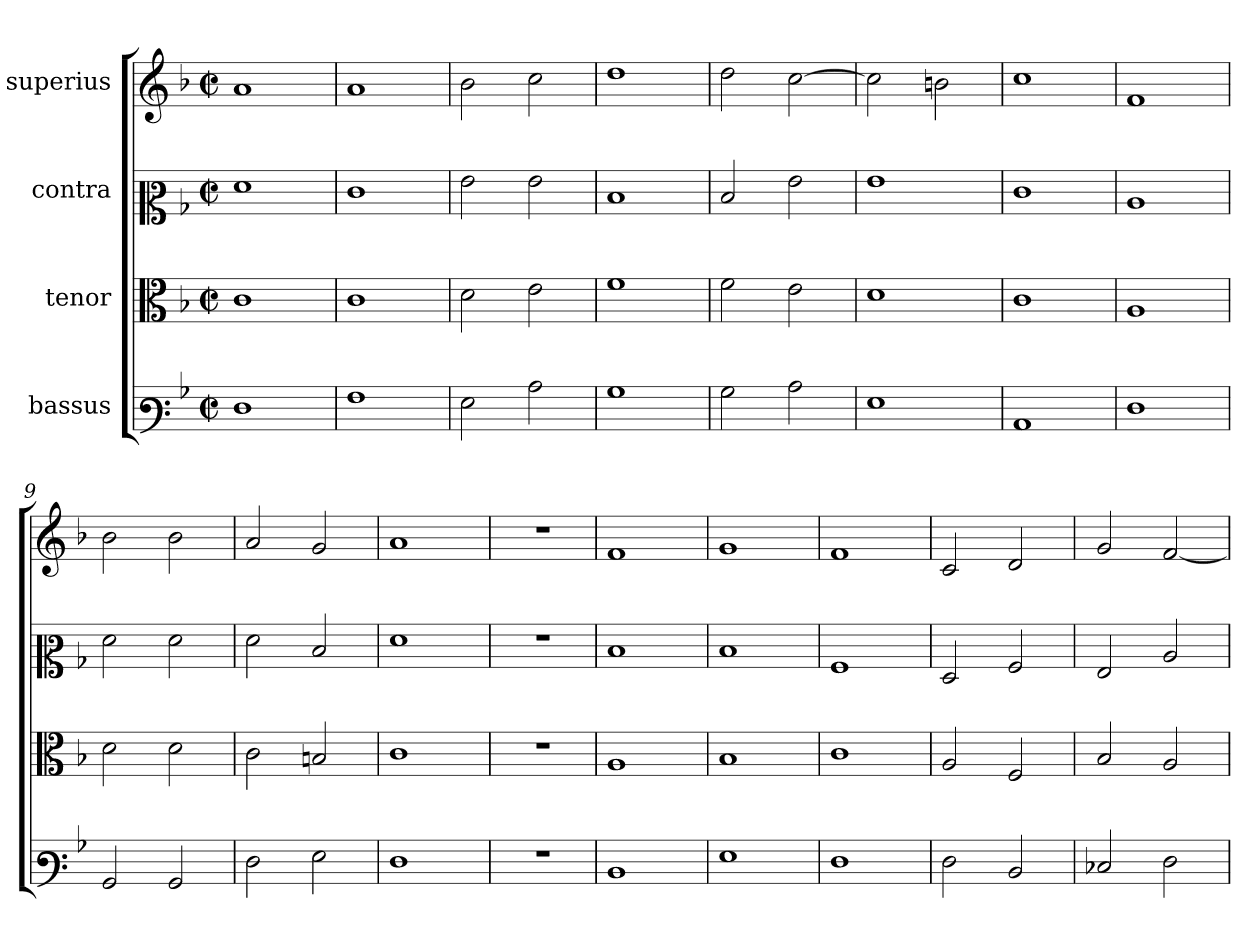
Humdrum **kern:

**kern	**kern	**kern	**kern
*part4	*part3	*part2	*part1
*staff4	*staff3	*staff2	*staff1
*I"bassus	*I"tenor	*I"contra	*I"superius
*clefF3	*clefC3	*clefC2	*clefG2
*k[b-]	*k[b-]	*k[b-]	*k[b-]
*M2/2	*M2/2	*M2/2	*M2/2
*met(c|)	*met(c|)	*met(c|)	*met(c|)
=1	=1	=1	=1
1F	1c	1f	1a
=2	=2	=2	=2
1A	1c	1e	1a
=3	=3	=3	=3
2G	2d	2g	2b-
2c	2e	2g	2cc
=4	=4	=4	=4
1B-	1f	1d	1dd
=5	=5	=5	=5
2B-	2f	2d	2dd
2c	2e	2g	[2cc
=6	=6	=6	=6
1G	1d	1g	2cc]
.	.	.	2bn
=7	=7	=7	=7
1C	1c	1e	1cc
=8	=8	=8	=8
1F	1A	1c	1f
=9	=9	=9	=9
2BB-	2d	2f	2b-
2BB-	2d	2f	2b-
=10	=10	=10	=10
2F	2c	2f	2a
2G	2Bn	2d	2g
=11	=11	=11	=11
1F	1c	1f	1a
=12	=12	=12	=12
1r	1r	1r	1r
=13	=13	=13	=13
1D	1A	1d	1f
=14	=14	=14	=14
1G	1B-	1d	1g
=15	=15	=15	=15
1F	1c	1A	1f
=16	=16	=16	=16
2F	2A	2F	2c
2D	2F	2A	2d
=17	=17	=17	=17
2E-X	2B-	2G	2g
2F	2A	2c	[2f
=	=	=	=
*-	*-	*-	*-
